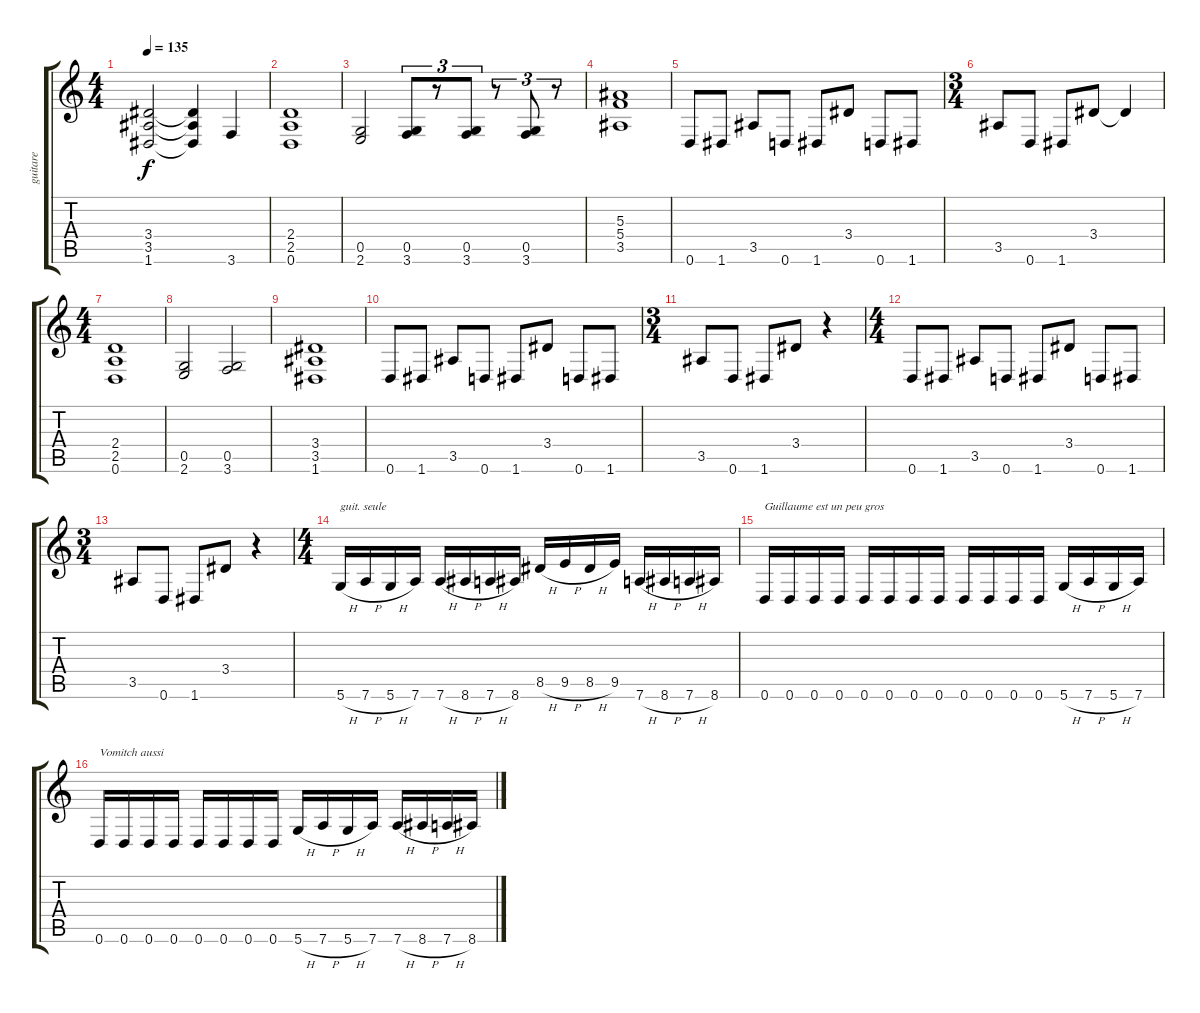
\track ("guitare" "guitare") {instrument distortionguitar}
\staff {score tabs}
\tuning (D4 A3 F3 C3 G2 D2) {hide}
\ts (4 4)
\tempo 135
\clef g2
\ks c
(3.4{t} 3.5{t} 1.6{t}).2{dy f} (3.4{t} 3.5{t} 1.6{t}).4 3.6.4 |
(2.4 2.5 0.6).1 |
(0.5 2.6).2 (0.5 3.6).8{tu (3 2)} r.8{tu (3 2)} (0.5 3.6).8{tu (3 2)} r.8{tu (3 2)} (0.5 3.6).8{tu (3 2)} r.8{tu (3 2)} |
(5.3 5.4 3.5).1 |
0.6.8 1.6.8 3.5.8 0.6.8 1.6.8 3.4.8 0.6.8 1.6.8 |
\ts (3 4)
3.5.8 0.6.8 1.6.8 3.4.8 3.4{t}.4 |
\ts (4 4)
(2.4 2.5 0.6).1 |
(0.5 2.6).2 (0.5 3.6).2 |
(3.4 3.5 1.6).1 |
0.6.8 1.6.8 3.5.8 0.6.8 1.6.8 3.4.8 0.6.8 1.6.8 |
\ts (3 4)
3.5.8 0.6.8 1.6.8 3.4.8 r.4 |
\ts (4 4)
0.6.8 1.6.8 3.5.8 0.6.8 1.6.8 3.4.8 0.6.8 1.6.8 |
\ts (3 4)
3.5.8 0.6.8 1.6.8 3.4.8 r.4 |
\ts (4 4)
5.6{h}.16{txt "guit. seule"} 7.6{h}.16 5.6{h}.16 7.6.16 7.6{h}.16 8.6{h}.16 7.6{h}.16 8.6.16 8.5{h}.16 9.5{h}.16 8.5{h}.16 9.5.16 7.6{h}.16 8.6{h}.16 7.6{h}.16 8.6.16 |
0.6.16{txt "Guillaume est un peu gros"} 0.6.16 0.6.16 0.6.16 0.6.16 0.6.16 0.6.16 0.6.16 0.6.16 0.6.16 0.6.16 0.6.16 5.6{h}.16 7.6{h}.16 5.6{h}.16 7.6.16 |
0.6.16{txt "Vomitch aussi"} 0.6.16 0.6.16 0.6.16 0.6.16 0.6.16 0.6.16 0.6.16 5.6{h}.16 7.6{h}.16 5.6{h}.16 7.6.16 7.6{h}.16 8.6{h}.16 7.6{h}.16 8.6.16
